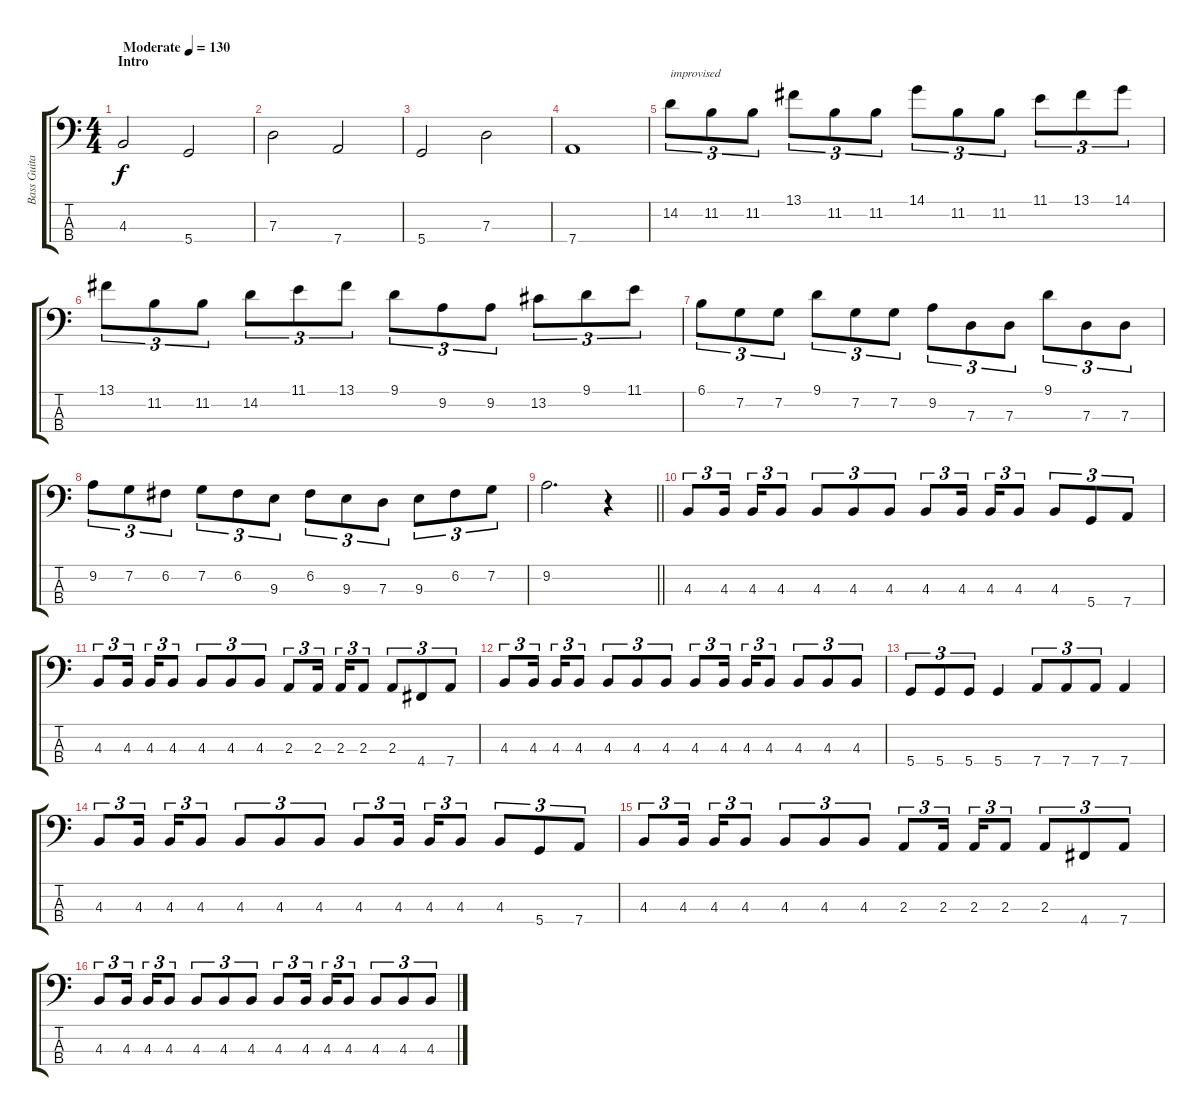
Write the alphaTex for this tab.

\track ("Bass Guitar - Frédéric Leclercq" "Bass Guita") {instrument electricbasspick}
\staff {score tabs}
\tuning (F2 C2 G1 D1) {hide}
\ts (4 4)
\section ("" "Intro")
\tempo (130 "Moderate")
\clef f4
\ks c
4.3.2{dy f instrument electricbasspick} 5.4.2 |
7.3.2 7.4.2 |
5.4.2 7.3.2 |
7.4.1 |
14.2.8{tu (3 2) txt "improvised"} 11.2.8{tu (3 2)} 11.2.8{tu (3 2)} 13.1.8{tu (3 2)} 11.2.8{tu (3 2)} 11.2.8{tu (3 2)} 14.1.8{tu (3 2)} 11.2.8{tu (3 2)} 11.2.8{tu (3 2)} 11.1.8{tu (3 2)} 13.1.8{tu (3 2)} 14.1.8{tu (3 2)} |
13.1.8{tu (3 2)} 11.2.8{tu (3 2)} 11.2.8{tu (3 2)} 14.2.8{tu (3 2)} 11.1.8{tu (3 2)} 13.1.8{tu (3 2)} 9.1.8{tu (3 2)} 9.2.8{tu (3 2)} 9.2.8{tu (3 2)} 13.2.8{tu (3 2)} 9.1.8{tu (3 2)} 11.1.8{tu (3 2)} |
6.1.8{tu (3 2)} 7.2.8{tu (3 2)} 7.2.8{tu (3 2)} 9.1.8{tu (3 2)} 7.2.8{tu (3 2)} 7.2.8{tu (3 2)} 9.2.8{tu (3 2)} 7.3.8{tu (3 2)} 7.3.8{tu (3 2)} 9.1.8{tu (3 2)} 7.3.8{tu (3 2)} 7.3.8{tu (3 2)} |
9.2.8{tu (3 2)} 7.2.8{tu (3 2)} 6.2.8{tu (3 2)} 7.2.8{tu (3 2)} 6.2.8{tu (3 2)} 9.3.8{tu (3 2)} 6.2.8{tu (3 2)} 9.3.8{tu (3 2)} 7.3.8{tu (3 2)} 9.3.8{tu (3 2)} 6.2.8{tu (3 2)} 7.2.8{tu (3 2)} |
\barLineRight lightlight
9.2.2{d} r.4 |
\section ("" "")
4.3.8{tu (3 2)} 4.3.16{tu (3 2) beam splitsecondary} 4.3.16{tu (3 2)} 4.3.8{tu (3 2)} 4.3.8{tu (3 2)} 4.3.8{tu (3 2)} 4.3.8{tu (3 2)} 4.3.8{tu (3 2)} 4.3.16{tu (3 2) beam splitsecondary} 4.3.16{tu (3 2)} 4.3.8{tu (3 2)} 4.3.8{tu (3 2)} 5.4.8{tu (3 2)} 7.4.8{tu (3 2)} |
4.3.8{tu (3 2)} 4.3.16{tu (3 2) beam splitsecondary} 4.3.16{tu (3 2)} 4.3.8{tu (3 2)} 4.3.8{tu (3 2)} 4.3.8{tu (3 2)} 4.3.8{tu (3 2)} 2.3.8{tu (3 2)} 2.3.16{tu (3 2) beam splitsecondary} 2.3.16{tu (3 2)} 2.3.8{tu (3 2)} 2.3.8{tu (3 2)} 4.4.8{tu (3 2)} 7.4.8{tu (3 2)} |
4.3.8{tu (3 2)} 4.3.16{tu (3 2) beam splitsecondary} 4.3.16{tu (3 2)} 4.3.8{tu (3 2)} 4.3.8{tu (3 2)} 4.3.8{tu (3 2)} 4.3.8{tu (3 2)} 4.3.8{tu (3 2)} 4.3.16{tu (3 2) beam splitsecondary} 4.3.16{tu (3 2)} 4.3.8{tu (3 2)} 4.3.8{tu (3 2)} 4.3.8{tu (3 2)} 4.3.8{tu (3 2)} |
5.4.8{tu (3 2)} 5.4.8{tu (3 2)} 5.4.8{tu (3 2)} 5.4.4 7.4.8{tu (3 2)} 7.4.8{tu (3 2)} 7.4.8{tu (3 2)} 7.4.4 |
4.3.8{tu (3 2)} 4.3.16{tu (3 2) beam splitsecondary} 4.3.16{tu (3 2)} 4.3.8{tu (3 2)} 4.3.8{tu (3 2)} 4.3.8{tu (3 2)} 4.3.8{tu (3 2)} 4.3.8{tu (3 2)} 4.3.16{tu (3 2) beam splitsecondary} 4.3.16{tu (3 2)} 4.3.8{tu (3 2)} 4.3.8{tu (3 2)} 5.4.8{tu (3 2)} 7.4.8{tu (3 2)} |
4.3.8{tu (3 2)} 4.3.16{tu (3 2) beam splitsecondary} 4.3.16{tu (3 2)} 4.3.8{tu (3 2)} 4.3.8{tu (3 2)} 4.3.8{tu (3 2)} 4.3.8{tu (3 2)} 2.3.8{tu (3 2)} 2.3.16{tu (3 2) beam splitsecondary} 2.3.16{tu (3 2)} 2.3.8{tu (3 2)} 2.3.8{tu (3 2)} 4.4.8{tu (3 2)} 7.4.8{tu (3 2)} |
4.3.8{tu (3 2)} 4.3.16{tu (3 2) beam splitsecondary} 4.3.16{tu (3 2)} 4.3.8{tu (3 2)} 4.3.8{tu (3 2)} 4.3.8{tu (3 2)} 4.3.8{tu (3 2)} 4.3.8{tu (3 2)} 4.3.16{tu (3 2) beam splitsecondary} 4.3.16{tu (3 2)} 4.3.8{tu (3 2)} 4.3.8{tu (3 2)} 4.3.8{tu (3 2)} 4.3.8{tu (3 2)}
